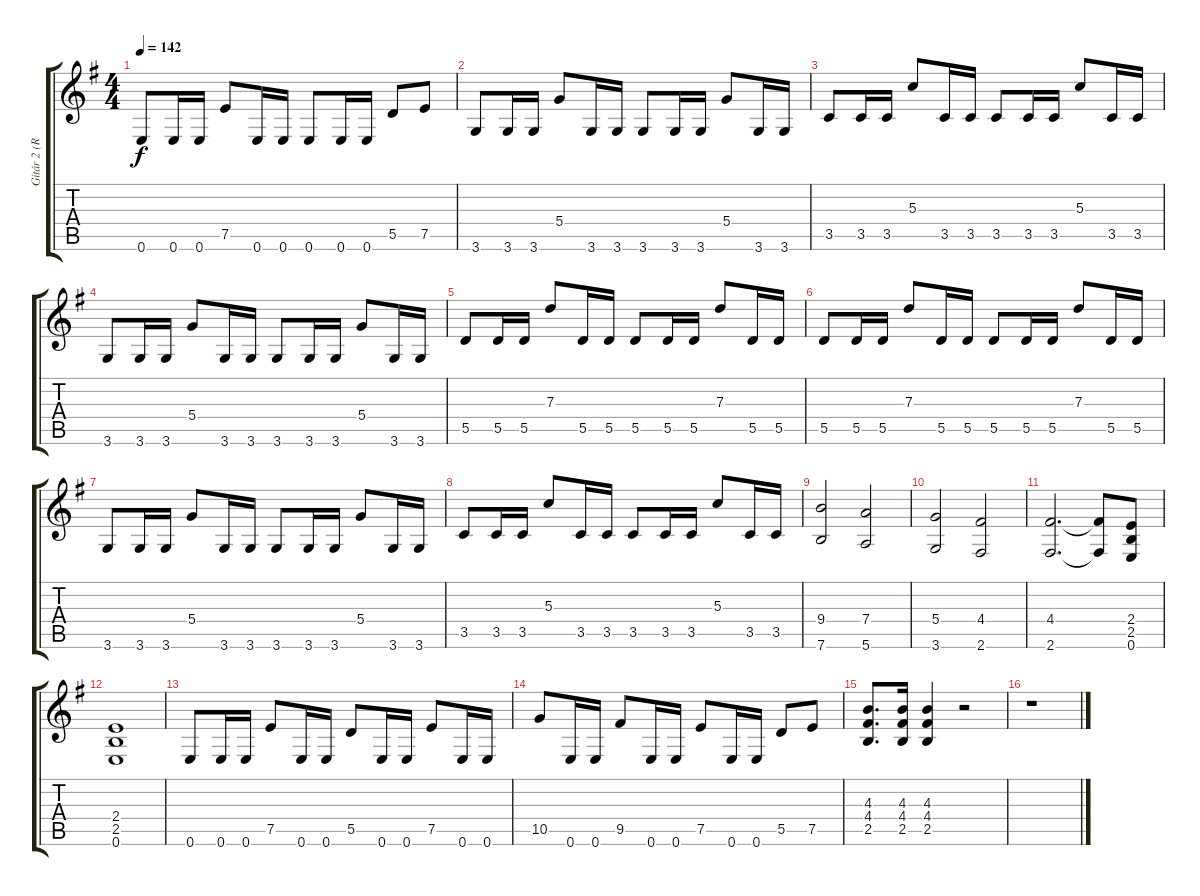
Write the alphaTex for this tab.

\track ("Gitár 2 (Ritchie Blackmore)" "Gitár 2 (R") {instrument distortionguitar}
\staff {score tabs}
\tuning (E4 B3 G3 D3 A2 E2) {hide}
\ts (4 4)
\tempo 142
\clef g2
\ks g
0.6.8{dy f} 0.6.16 0.6.16 7.5.8 0.6.16 0.6.16 0.6.8 0.6.16 0.6.16 5.5.8 7.5.8 |
3.6.8 3.6.16 3.6.16 5.4.8 3.6.16 3.6.16 3.6.8 3.6.16 3.6.16 5.4.8 3.6.16 3.6.16 |
3.5.8 3.5.16 3.5.16 5.3.8 3.5.16 3.5.16 3.5.8 3.5.16 3.5.16 5.3.8 3.5.16 3.5.16 |
3.6.8 3.6.16 3.6.16 5.4.8 3.6.16 3.6.16 3.6.8 3.6.16 3.6.16 5.4.8 3.6.16 3.6.16 |
5.5.8 5.5.16 5.5.16 7.3.8 5.5.16 5.5.16 5.5.8 5.5.16 5.5.16 7.3.8 5.5.16 5.5.16 |
5.5.8 5.5.16 5.5.16 7.3.8 5.5.16 5.5.16 5.5.8 5.5.16 5.5.16 7.3.8 5.5.16 5.5.16 |
3.6.8 3.6.16 3.6.16 5.4.8 3.6.16 3.6.16 3.6.8 3.6.16 3.6.16 5.4.8 3.6.16 3.6.16 |
3.5.8 3.5.16 3.5.16 5.3.8 3.5.16 3.5.16 3.5.8 3.5.16 3.5.16 5.3.8 3.5.16 3.5.16 |
(9.4 7.6).2 (7.4 5.6).2 |
(5.4 3.6).2 (4.4 2.6).2 |
(4.4 2.6).2{d} (4.4{t} 2.6{t}).8 (2.4 2.5 0.6).8 |
(2.4 2.5 0.6).1 |
0.6.8 0.6.16 0.6.16 7.5.8 0.6.16 0.6.16 5.5.8 0.6.16 0.6.16 7.5.8 0.6.16 0.6.16 |
10.5.8 0.6.16 0.6.16 9.5.8 0.6.16 0.6.16 7.5.8 0.6.16 0.6.16 5.5.8 7.5.8 |
(4.3 4.4 2.5).8{d volume 11} (4.3 4.4 2.5).16 (4.3 4.4 2.5).4 r.2 |
r.1
